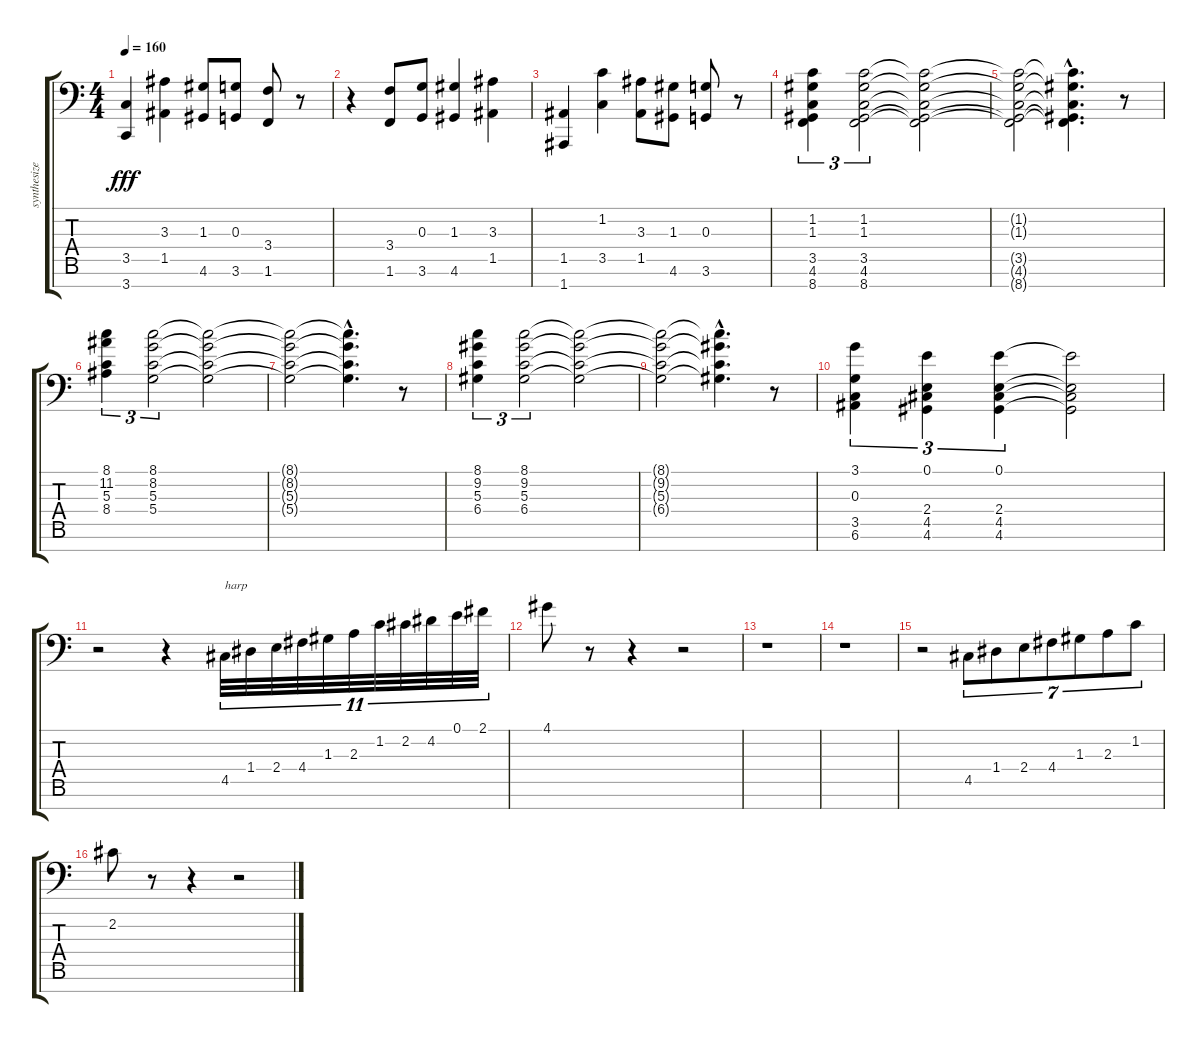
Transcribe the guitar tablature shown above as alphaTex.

\track ("synthesizer" "synthesize") {instrument acousticgrandpiano}
\staff {score tabs}
\tuning (E4 B3 G3 D3 A2 E2 A1) {hide}
\ts (4 4)
\tempo 160
\clef f4
\ks c
(3.5 3.7).4{dy fff} (3.3 1.5).4 (1.3 4.6).8 (0.3 3.6).8 (3.4 1.6).8 r.8 |
r.4 (3.4 1.6).8 (0.3 3.6).8 (1.3 4.6).4 (3.3 1.5).4 |
(1.5 1.7).4 (1.2 3.5).4 (3.3 1.5).8 (1.3 4.6).8 (0.3 3.6).8 r.8 |
(1.2 1.3 3.5 4.6 8.7).4{tu (3 2)} (1.2 1.3 3.5 4.6 8.7).2{tu (3 2)} (1.2{t} 1.3{t} 3.5{t} 4.6{t} 8.7{t}).2 |
(1.2{t} 1.3{t} 3.5{t} 4.6{t} 8.7{t}).2 (1.2{hac t} 1.3{hac t} 3.5{hac t} 4.6{hac t} 8.7{hac t}).4{d} r.8 |
(8.1 11.2 5.3 8.4).4{tu (3 2)} (8.1 8.2 5.3 5.4).2{tu (3 2)} (8.1{t} 8.2{t} 5.3{t} 5.4{t}).2 |
(8.1{t} 8.2{t} 5.3{t} 5.4{t}).2 (8.1{hac t} 8.2{hac t} 5.3{hac t} 5.4{hac t}).4{d} r.8 |
(8.1 9.2 5.3 6.4).4{tu (3 2)} (8.1 9.2 5.3 6.4).2{tu (3 2)} (8.1{t} 9.2{t} 5.3{t} 6.4{t}).2 |
(8.1{t} 9.2{t} 5.3{t} 6.4{t}).2 (8.1{hac t} 9.2{hac t} 5.3{hac t} 6.4{hac t}).4{d} r.8 |
(3.1 0.3 3.5 6.6).4{tu (3 2)} (0.1 2.4 4.5 4.6).4{tu (3 2)} (0.1 2.4 4.5 4.6).4{tu (3 2)} (0.1{t} 2.4{t} 4.5{t} 4.6{t}).2 |
r.2 r.4 4.5.32{tu (11 8) txt "harp" instrument acousticguitarnylon} 1.4.32{tu (11 8)} 2.4.32{tu (11 8)} 4.4.32{tu (11 8)} 1.3.32{tu (11 8)} 2.3.32{tu (11 8)} 1.2.32{tu (11 8)} 2.2.32{tu (11 8)} 4.2.32{tu (11 8)} 0.1.32{tu (11 8)} 2.1.32{tu (11 8)} |
4.1.8 r.8 r.4 r.2 |
r.1 |
r.1 |
r.2 4.5.8{tu (7 4)} 1.4.8{tu (7 4)} 2.4.8{tu (7 4)} 4.4.8{tu (7 4)} 1.3.8{tu (7 4)} 2.3.8{tu (7 4)} 1.2.8{tu (7 4)} |
2.2.8 r.8 r.4 r.2
